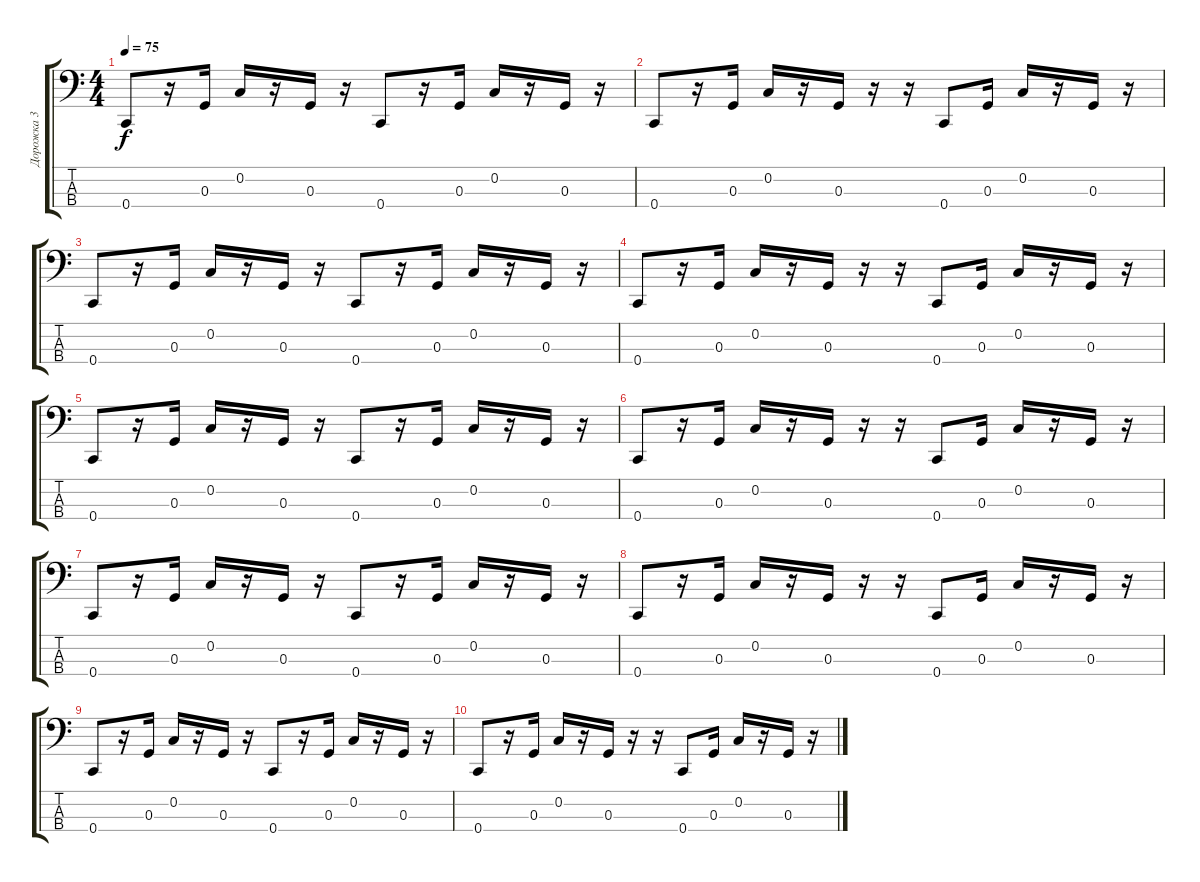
\track ("Дорожка 3" "Дорожка 3") {instrument electricbasspick}
\staff {score tabs}
\tuning (F2 C2 G1 C1) {hide}
\ts (4 4)
\tempo 75
\clef f4
\ks c
0.4.8{dy f} r.16 0.3.16 0.2.16 r.16 0.3.16 r.16 0.4.8 r.16 0.3.16 0.2.16 r.16 0.3.16 r.16 |
0.4.8 r.16 0.3.16 0.2.16 r.16 0.3.16 r.16 r.16 0.4.8 0.3.16 0.2.16 r.16 0.3.16 r.16 |
0.4.8 r.16 0.3.16 0.2.16 r.16 0.3.16 r.16 0.4.8 r.16 0.3.16 0.2.16 r.16 0.3.16 r.16 |
0.4.8 r.16 0.3.16 0.2.16 r.16 0.3.16 r.16 r.16 0.4.8 0.3.16 0.2.16 r.16 0.3.16 r.16 |
0.4.8 r.16 0.3.16 0.2.16 r.16 0.3.16 r.16 0.4.8 r.16 0.3.16 0.2.16 r.16 0.3.16 r.16 |
0.4.8 r.16 0.3.16 0.2.16 r.16 0.3.16 r.16 r.16 0.4.8 0.3.16 0.2.16 r.16 0.3.16 r.16 |
0.4.8 r.16 0.3.16 0.2.16 r.16 0.3.16 r.16 0.4.8 r.16 0.3.16 0.2.16 r.16 0.3.16 r.16 |
0.4.8 r.16 0.3.16 0.2.16 r.16 0.3.16 r.16 r.16 0.4.8 0.3.16 0.2.16 r.16 0.3.16 r.16 |
0.4.8 r.16 0.3.16 0.2.16 r.16 0.3.16 r.16 0.4.8 r.16 0.3.16 0.2.16 r.16 0.3.16 r.16 |
0.4.8 r.16 0.3.16 0.2.16 r.16 0.3.16 r.16 r.16 0.4.8 0.3.16 0.2.16 r.16 0.3.16 r.16
